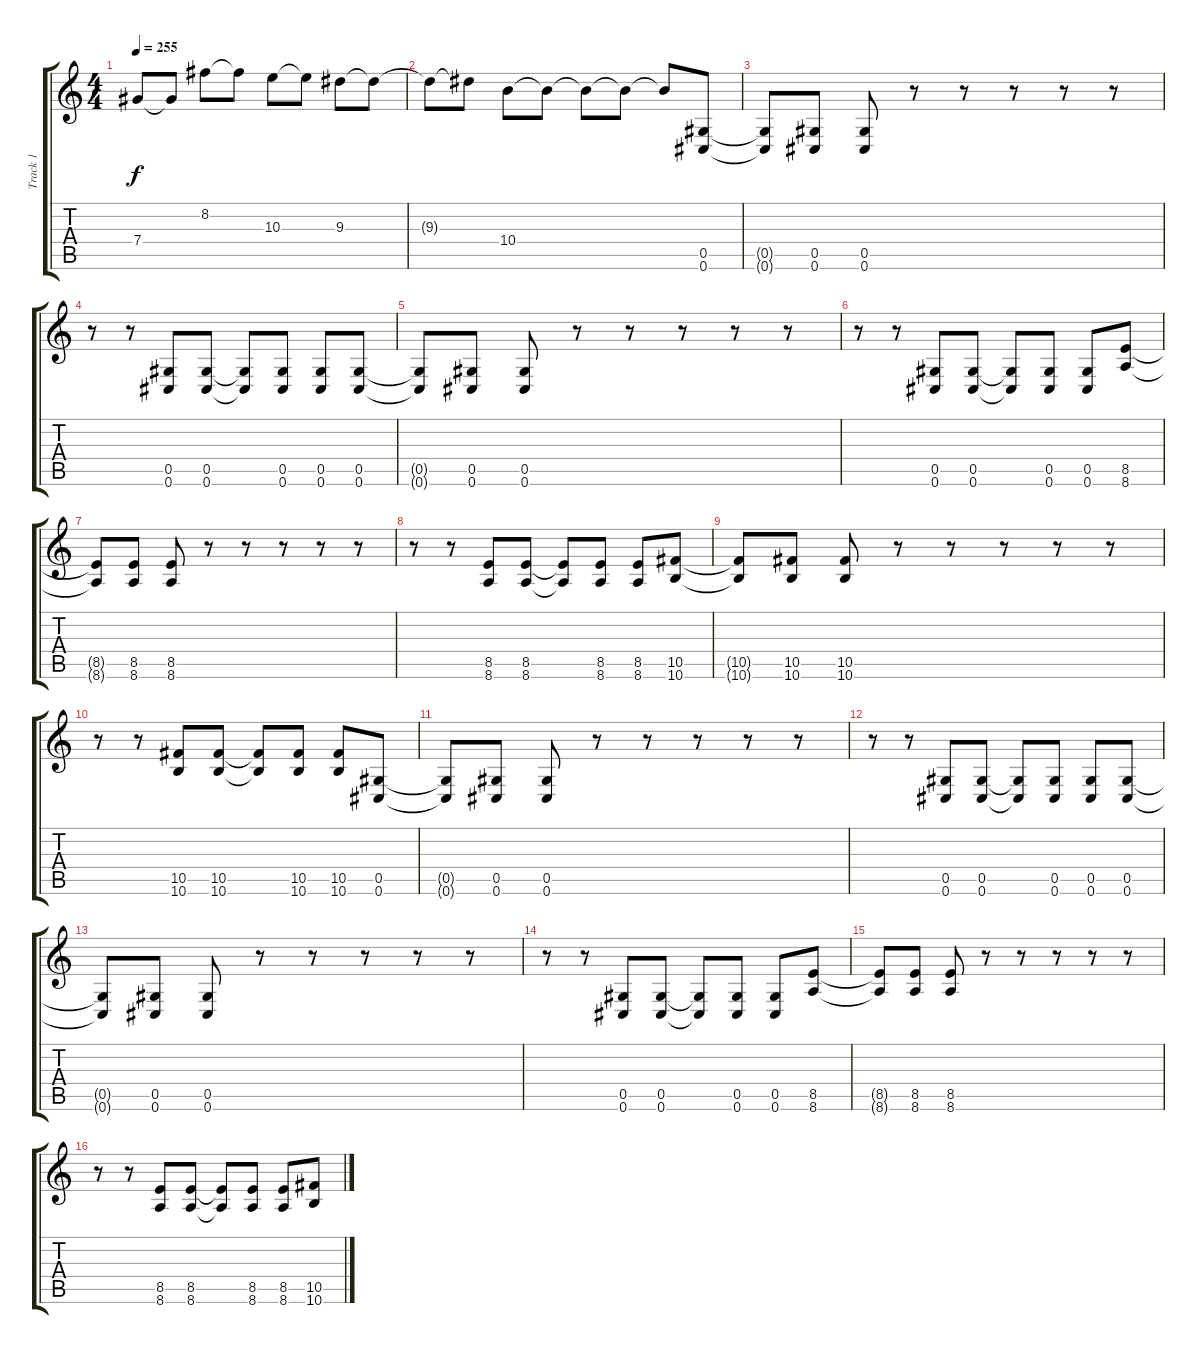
\track ("Track 1" "Track 1") {instrument distortionguitar}
\staff {score tabs}
\tuning (Eb4 Bb3 Gb3 Db3 Ab2 Db2) {hide}
\ts (4 4)
\tempo 255
\clef g2
\ks c
7.4.8{dy f} 7.4{t}.8 8.2.8 8.2{t}.8 10.3.8 10.3{t}.8 9.3.8 9.3{t}.8 |
9.3{t}.8 9.3{t}.8 10.4.8 10.4{t}.8 10.4{t}.8 10.4{t}.8 10.4{t}.8 (0.5 0.6).8 |
(0.5{t} 0.6{t}).8 (0.5 0.6).8 (0.5 0.6).8 r.8 r.8 r.8 r.8 r.8 |
r.8 r.8 (0.5 0.6).8 (0.5 0.6).8 (0.5{t} 0.6{t}).8 (0.5 0.6).8 (0.5 0.6).8 (0.5 0.6).8 |
(0.5{t} 0.6{t}).8 (0.5 0.6).8 (0.5 0.6).8 r.8 r.8 r.8 r.8 r.8 |
r.8 r.8 (0.5 0.6).8 (0.5 0.6).8 (0.5{t} 0.6{t}).8 (0.5 0.6).8 (0.5 0.6).8 (8.5 8.6).8 |
(8.5{t} 8.6{t}).8 (8.5 8.6).8 (8.5 8.6).8 r.8 r.8 r.8 r.8 r.8 |
r.8 r.8 (8.5 8.6).8 (8.5 8.6).8 (8.5{t} 8.6{t}).8 (8.5 8.6).8 (8.5 8.6).8 (10.5 10.6).8 |
(10.5{t} 10.6{t}).8 (10.5 10.6).8 (10.5 10.6).8 r.8 r.8 r.8 r.8 r.8 |
r.8 r.8 (10.5 10.6).8 (10.5 10.6).8 (10.5{t} 10.6{t}).8 (10.5 10.6).8 (10.5 10.6).8 (0.5 0.6).8 |
(0.5{t} 0.6{t}).8 (0.5 0.6).8 (0.5 0.6).8 r.8 r.8 r.8 r.8 r.8 |
r.8 r.8 (0.5 0.6).8 (0.5 0.6).8 (0.5{t} 0.6{t}).8 (0.5 0.6).8 (0.5 0.6).8 (0.5 0.6).8 |
(0.5{t} 0.6{t}).8 (0.5 0.6).8 (0.5 0.6).8 r.8 r.8 r.8 r.8 r.8 |
r.8 r.8 (0.5 0.6).8 (0.5 0.6).8 (0.5{t} 0.6{t}).8 (0.5 0.6).8 (0.5 0.6).8 (8.5 8.6).8 |
(8.5{t} 8.6{t}).8 (8.5 8.6).8 (8.5 8.6).8 r.8 r.8 r.8 r.8 r.8 |
r.8 r.8 (8.5 8.6).8 (8.5 8.6).8 (8.5{t} 8.6{t}).8 (8.5 8.6).8 (8.5 8.6).8 (10.5 10.6).8
